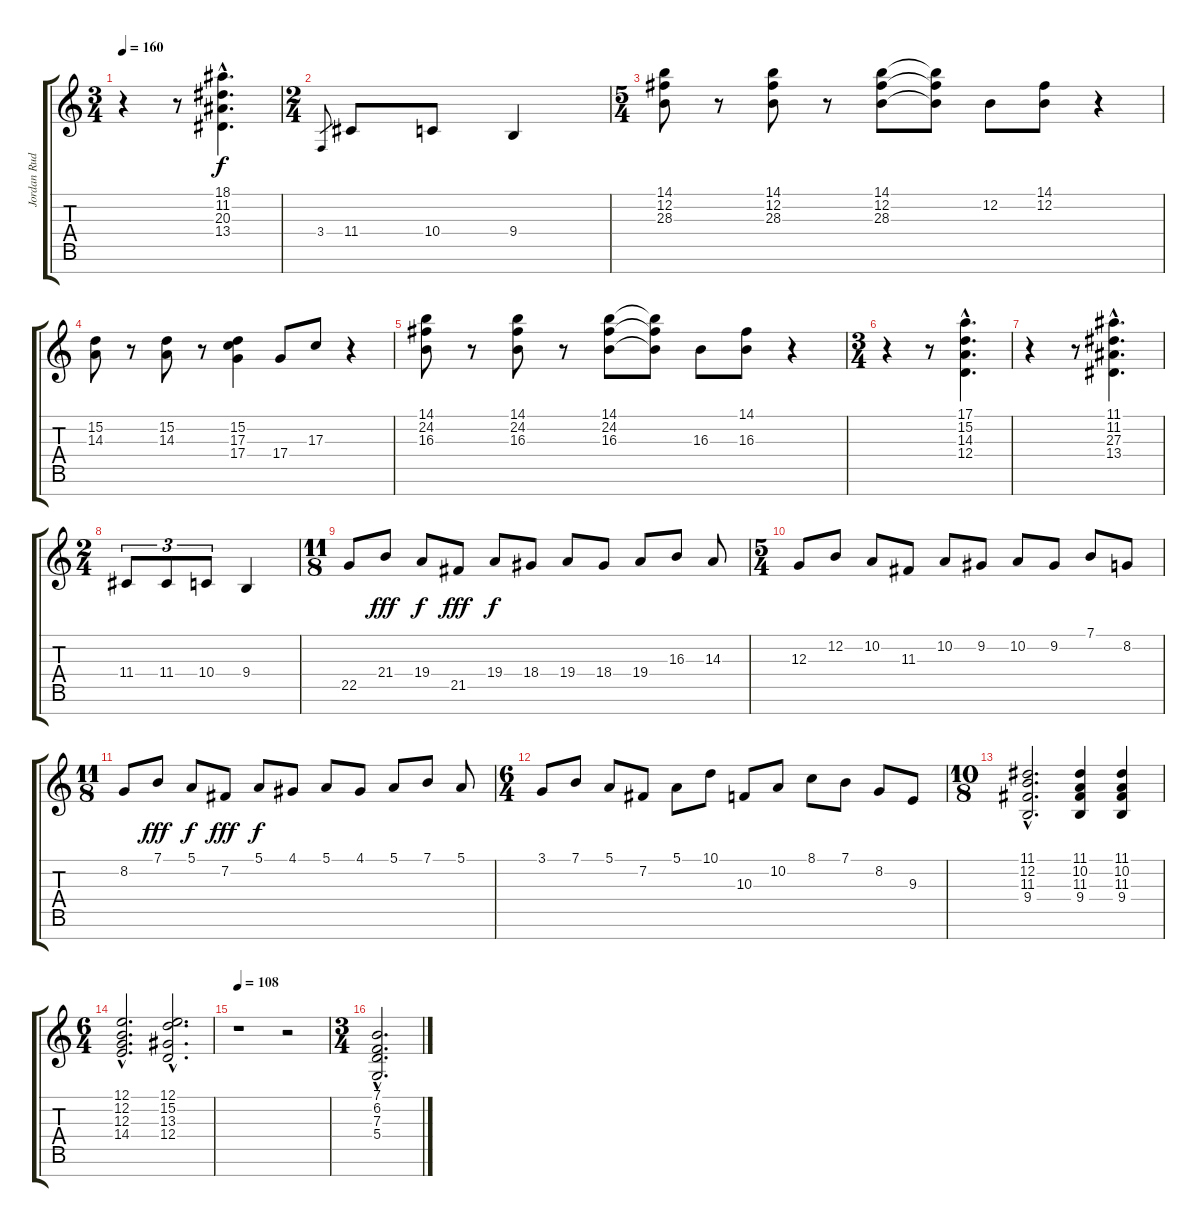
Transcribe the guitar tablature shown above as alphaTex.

\track ("Jordan Rudess Lead 1" "Jordan Rud") {instrument lead2sawtooth}
\staff {score tabs}
\tuning (E4 B3 G3 D3 A2 E2 B1) {hide}
\ts (3 4)
\tempo 160
\clef g2
\ks c
r.4{dy f} r.8 (18.1{hac} 11.2{hac} 20.3{hac} 13.4{hac}).4{d} |
\ts (2 4)
3.4.8{gr} 11.4.8 10.4.8 9.4.4 |
\ts (5 4)
(14.1 12.2 28.3).8 r.8 (14.1 12.2 28.3).8 r.8 (14.1 12.2 28.3).8 (14.1{t} 12.2{t} 28.3{t}).8 12.2.8 (14.1 12.2).8 r.4 |
(15.2 14.3).8 r.8 (15.2 14.3).8 r.8 (15.2 17.3 17.4).4 17.4.8 17.3.8 r.4 |
(14.1 24.2 16.3).8 r.8 (14.1 24.2 16.3).8 r.8 (14.1 24.2 16.3).8 (14.1{t} 24.2{t} 16.3{t}).8 16.3.8 (14.1 16.3).8 r.4 |
\ts (3 4)
r.4 r.8 (17.1{hac} 15.2{hac} 14.3{hac} 12.4{hac}).4{d} |
r.4 r.8 (11.1{hac} 11.2{hac} 27.3{hac} 13.4{hac}).4{d} |
\ts (2 4)
11.4.8{tu (3 2)} 11.4.8{tu (3 2)} 10.4.8{tu (3 2)} 9.4.4 |
\ts (11 8)
22.5.8{volume 8 instrument lead2sawtooth} 21.4.8{dy fff} 19.4.8{dy f} 21.5.8{dy fff} 19.4.8{dy f} 18.4.8 19.4.8 18.4.8 19.4.8 16.3.8 14.3.8 |
\ts (5 4)
12.3.8 12.2.8 10.2.8 11.3.8 10.2.8 9.2.8 10.2.8 9.2.8 7.1.8 8.2.8 |
\ts (11 8)
8.2.8 7.1.8{dy fff} 5.1.8{dy f} 7.2.8{dy fff} 5.1.8{dy f} 4.1.8 5.1.8 4.1.8 5.1.8 7.1.8 5.1.8 |
\ts (6 4)
3.1.8 7.1.8 5.1.8 7.2.8 5.1.8 10.1.8 10.3.8 10.2.8 8.1.8 7.1.8 8.2.8 9.3.8 |
\ts (10 8)
(11.1{hac} 12.2{hac} 11.3{hac} 9.4{hac}).2{d volume 8 instrument stringensemble1} (11.1 10.2 11.3 9.4).4 (11.1 10.2 11.3 9.4).4 |
\ts (6 4)
(12.1{hac} 12.2{hac} 12.3{hac} 14.4{hac}).2{d} (12.1{hac} 15.2{hac} 13.3{hac} 12.4{hac}).2{d} |
\tempo 108
r.1 r.2 |
\ts (3 4)
(7.1{hac} 6.2{hac} 7.3{hac} 5.4{hac}).2{d}
